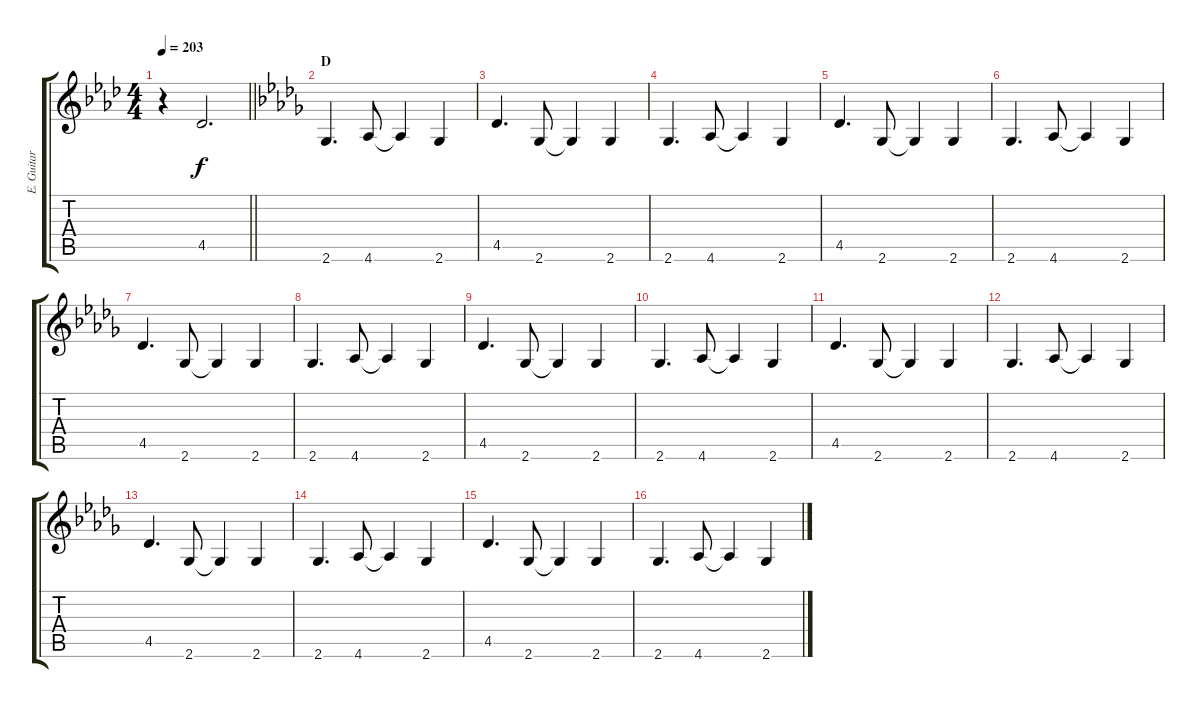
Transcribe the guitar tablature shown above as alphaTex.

\track ("E. Guitar I" "E. Guitar ") {instrument overdrivenguitar}
\staff {score tabs}
\tuning (E4 B3 G3 D3 A2 E2) {hide}
\ts (4 4)
\tempo 203
\clef g2
\barLineRight lightlight
\ks ab
r.4{dy f} 4.5.2{d} |
\section ("" "D")
\ks db
2.6.4{d} 4.6.8 4.6{t}.4 2.6.4 |
4.5.4{d} 2.6.8 2.6{t}.4 2.6.4 |
2.6.4{d} 4.6.8 4.6{t}.4 2.6.4 |
4.5.4{d} 2.6.8 2.6{t}.4 2.6.4 |
2.6.4{d} 4.6.8 4.6{t}.4 2.6.4 |
4.5.4{d} 2.6.8 2.6{t}.4 2.6.4 |
2.6.4{d} 4.6.8 4.6{t}.4 2.6.4 |
4.5.4{d} 2.6.8 2.6{t}.4 2.6.4 |
2.6.4{d} 4.6.8 4.6{t}.4 2.6.4 |
4.5.4{d} 2.6.8 2.6{t}.4 2.6.4 |
2.6.4{d} 4.6.8 4.6{t}.4 2.6.4 |
4.5.4{d} 2.6.8 2.6{t}.4 2.6.4 |
2.6.4{d} 4.6.8 4.6{t}.4 2.6.4 |
4.5.4{d} 2.6.8 2.6{t}.4 2.6.4 |
2.6.4{d} 4.6.8 4.6{t}.4 2.6.4
